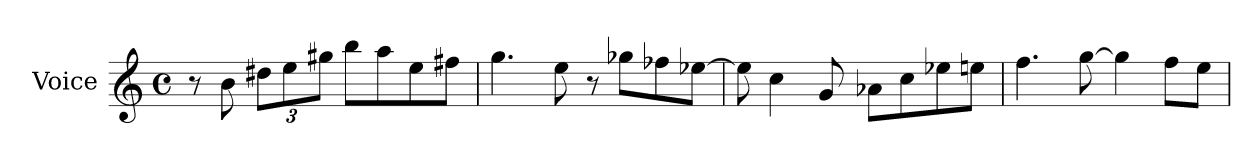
**kern
*part1
*staff1
*I"Voice
*I'Voice
*clefG2
*M4/4
*met(c)
=1
8r
8b\
12dd#X\L
12ee\
12gg#X\J
8bb\L
8aa\
8ee\
8ff#X\J
=2
4.gg\
8ee\
8r
8gg-X\L
8ff-X\
[>8ee-X\J
=3
8ee-\]
4cc\
8g/
8a-X\L
8cc\
8ee-X\
8een\J
=4
4.ff\
[>8gg\
4gg\]
8ff\L
8ee\J
=
*-
